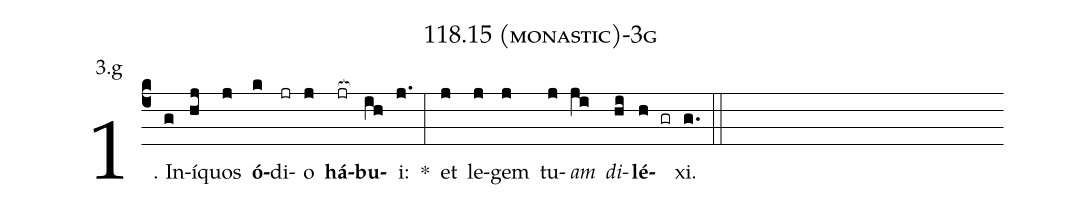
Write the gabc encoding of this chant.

name: 118.15 (monastic)-3g;
annotation: 3.g;
%%
(c4)1. In(g)í(hj)quos(j) <b>ó</b>(k)di(jr)o(j) <b>há</b>(jr[ocb:1{])<b>bu</b>(ih[ocb:0}])i:(j.) *(:) et(j) le(j)gem(j) tu(j)<i>am</i>(ji) <i>di</i>(hi)<b>lé</b>(h gr)xi.(g.) (::)
